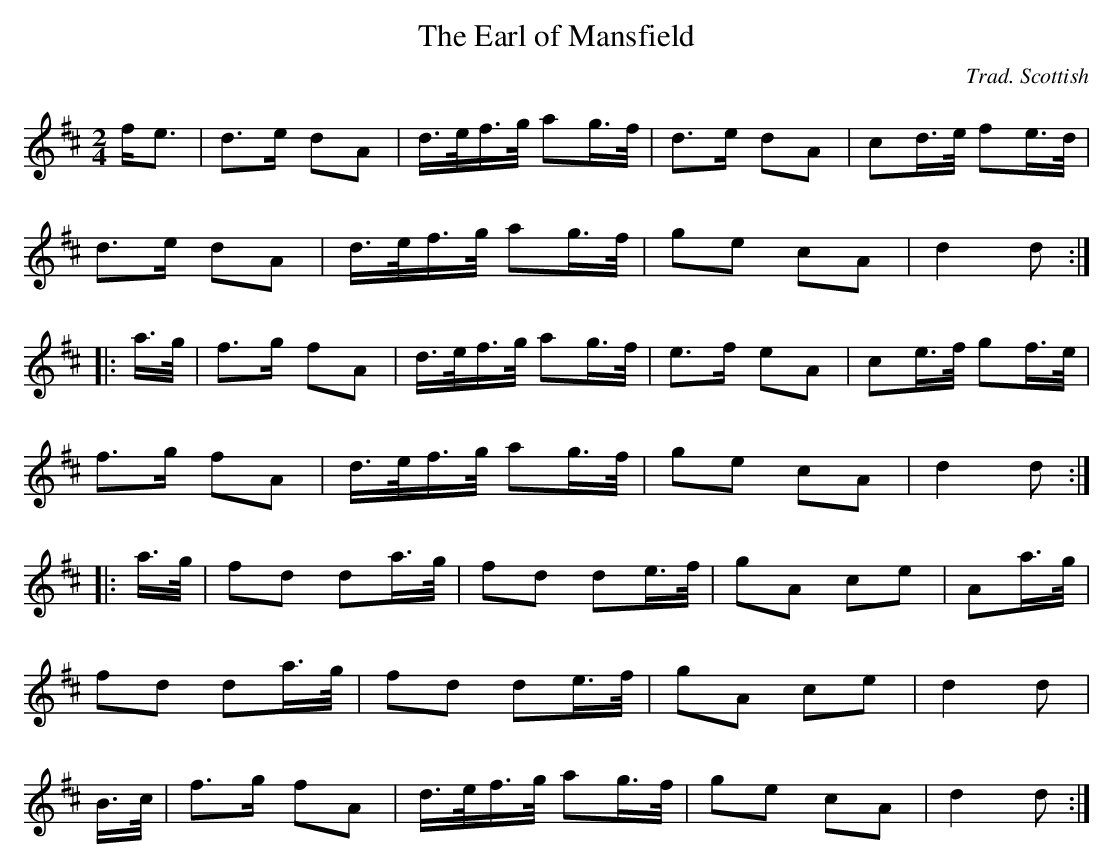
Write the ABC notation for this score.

X:1
T:The Earl of Mansfield
C:Trad. Scottish
M:2/4
L:1/16
K:D
fe3|d3e d2A2|d>ef>g a2g>f|d3e d2A2|c2d>e f2e>d|!
d3e d2A2|d>ef>g a2g>f|g2e2 c2A2|d4 d2:|!
|:a>g|f3g f2A2|d>ef>g a2g>f|e3f e2A2|c2e>f g2f>e|!
f3g f2A2|d>ef>g a2g>f|g2e2 c2A2|d4 d2:|!
|:a>g|f2d2 d2a>g|f2d2 d2e>f|g2A2 c2e2|A2a>g|!
f2d2 d2a>g|f2d2 d2e>f|g2A2 c2e2|d4 d2|!
B>c|f3g f2A2|d>ef>g a2g>f|g2e2 c2A2|d4 d2:|!
